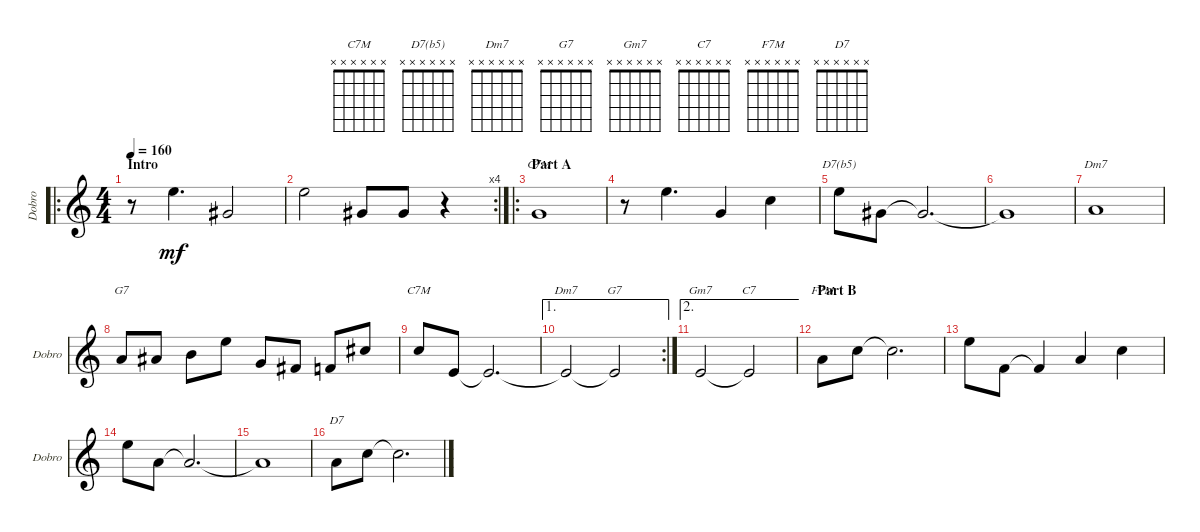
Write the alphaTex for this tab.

\defaultSystemsLayout 4
\bracketExtendMode groupsimilarinstruments
\singleTrackTrackNamePolicy allsystems
\multiTrackTrackNamePolicy allsystems
\otherSystemsTrackNameOrientation horizontal
\track ("Dobro" "Dobro") {instrument acousticguitarsteel}
\staff {score}
\tuning (D4 B3 G3 D3 B2 G2)
\chord ("C7M" x x x x x x)
\chord ("D7(b5)" x x x x x x)
\chord ("Dm7" x x x x x x)
\chord ("G7" x x x x x x)
\chord ("Gm7" x x x x x x)
\chord ("C7" x x x x x x)
\chord ("F7M" x x x x x x)
\chord ("D7" x x x x x x)
\ro
\ts (4 4)
\section ("" "Intro")
\tempo 160
\clef g2
\ks c
r.8{dy mf instrument acousticguitarsteel} 2.1.4{d} 1.3.2 |
\rc 4
2.1.2 1.3.8 1.3.8 r.4 |
\ro
\section ("" "Part A")
0.3.1{ch "C7M"} |
r.8 2.1.4{d} 0.3.4 1.2.4 |
2.1.8{ch "D7(b5)"} 1.3.8 1.3{t}.2{d} |
1.3{t}.1 |
2.3.1{ch "Dm7"} |
2.3.8{ch "G7"} 3.3.8 0.2.8 2.1.8 0.3.8 4.4.8 3.4.8 2.2.8 |
1.2.8{ch "C7M"} 2.4.8 2.4{t}.2{d} |
\ae 1
\rc 2
2.4{t}.2{ch "Dm7"} 2.4{t}.2{ch "G7"} |
\ae 2
2.4.2{ch "Gm7"} 2.4{t}.2{ch "C7"} |
\section ("" "Part B")
2.3.8{ch "F7M"} 1.2.8 1.2{t}.2{d} |
2.1.8 3.4.8 3.4{t}.4 2.3.4 1.2.4 |
2.1.8 2.3.8 2.3{t}.2{d} |
2.3{t}.1 |
2.3.8{ch "D7"} 1.2.8 1.2{t}.2{d}
